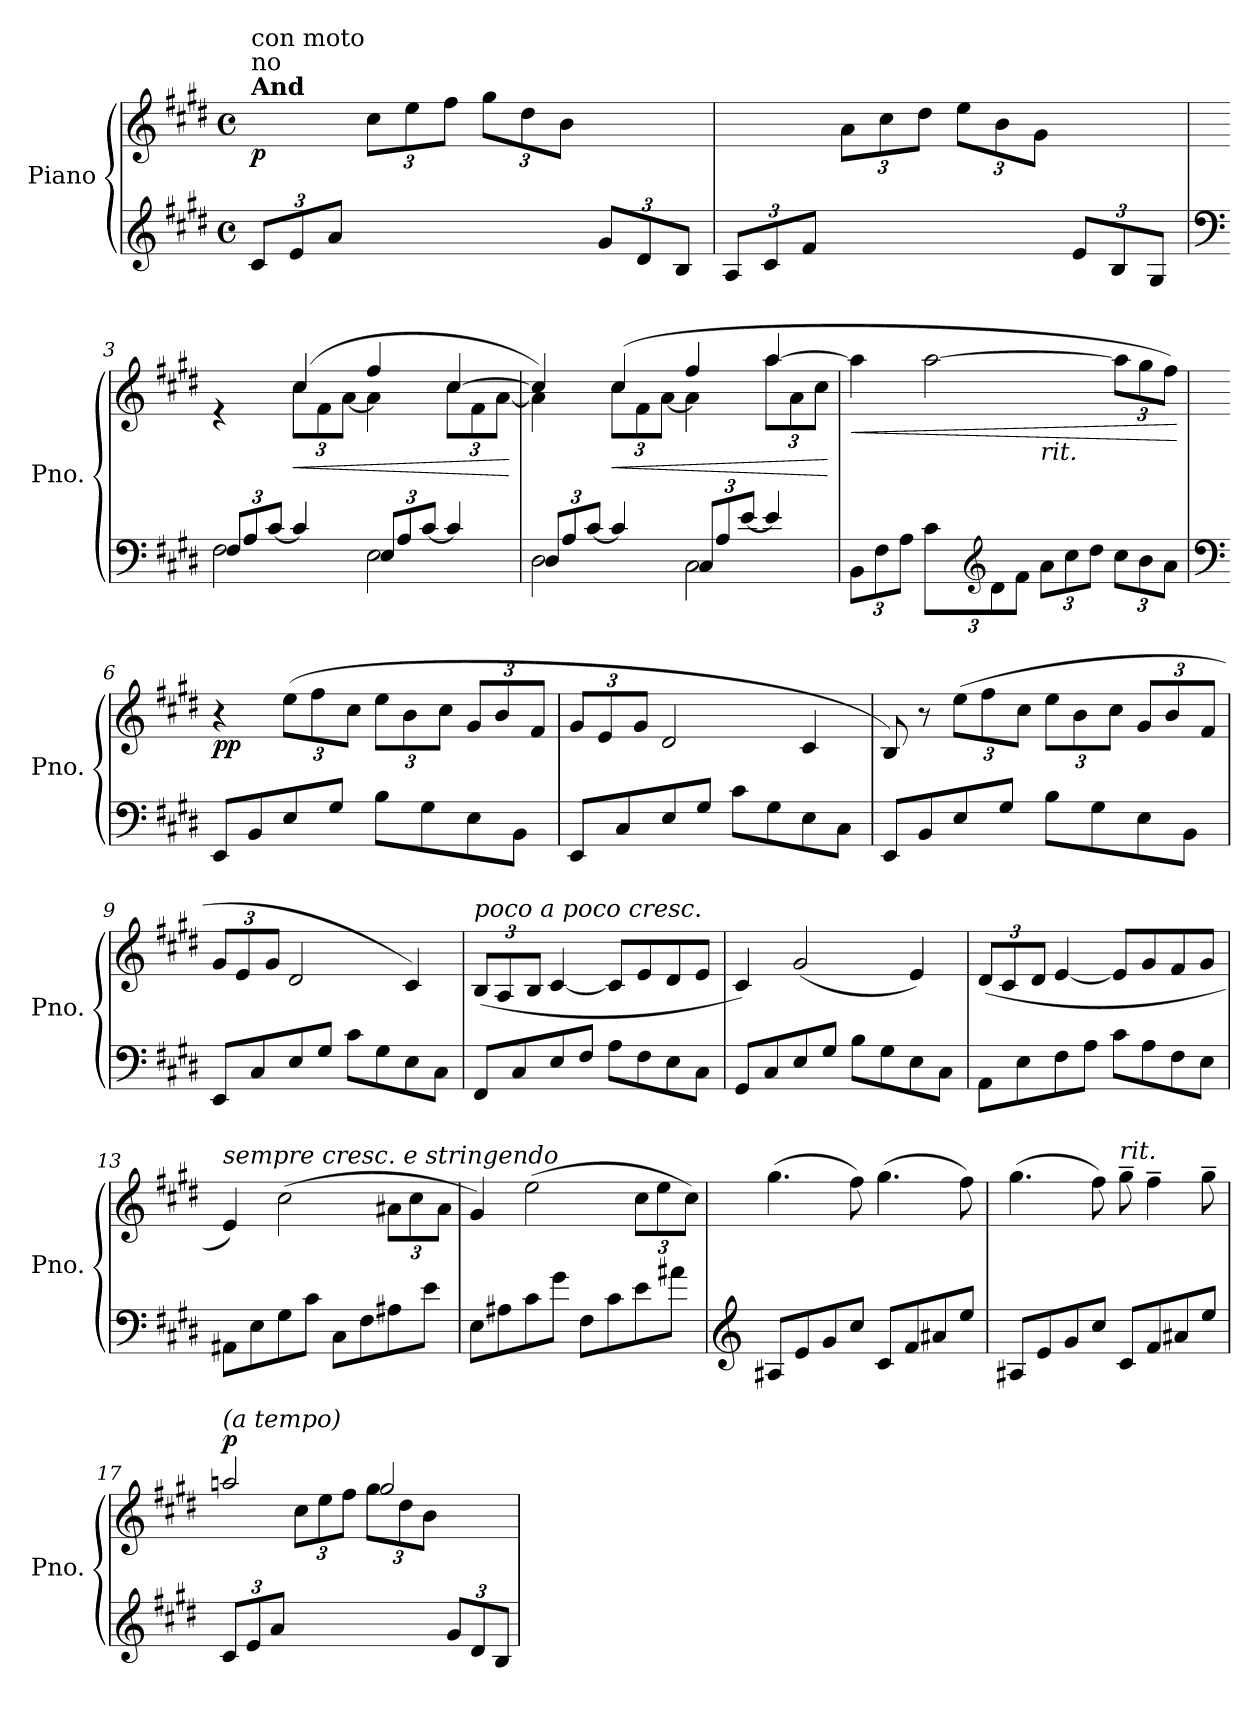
**kern	**kern	**dynam
*part1	*part1	*part1
*staff2	*staff1	*staff1/2
*I"Piano	*	*
*I'Pno.	*	*
*clefG2	*clefG2	*
*k[f#c#g#d#]	*k[f#c#g#d#]	*
*M4/4	*M4/4	*
*met(c)	*met(c)	*
*MM116	*MM116	*
*Xbrackettup	*	*
=1	=1	=1
*^	*	*
!	!	!LO:TX:a:B:t=And	!
!	!	!LO:TX:a:t=no	!
!	!	!LO:TX:a:t=con moto	!
!	!	!	!LO:DY:b
12c#/L	1ryy	4ryy	p
12e/	.	.	.
12a/J	.	.	.
*	*	*Xbrackettup	*
2ryy	.	12cc#\L	.
.	.	12ee\	.
.	.	12ff#\J	.
.	.	12gg#\L	.
.	.	12dd#\	.
.	.	12b\J	.
12g#/L	.	4ryy	.
12d#/	.	.	.
12B/J	.	.	.
=2	=2	=2	=2
12A/L	1ryy	4ryy	.
12c#/	.	.	.
12f#/J	.	.	.
2ryy	.	12a\L	.
.	.	12cc#\	.
.	.	12dd#\J	.
.	.	12ee\L	.
.	.	12b\	.
.	.	12g#\J	.
12e/L	.	4ryy	.
12B/	.	.	.
12G#/J	.	.	.
=3	=3	=3	=3
*clefF4	*	*	*
*	*	*^	*
2F#\	12F#/L	4re	4ryy	.
.	12A/	.	.	.
.	[12c#/J	.	.	.
!	!	!	!	!LO:HP:b
.	4c#/]	(>4cc#/	12cc#\L	<
.	.	.	12f#\	.
.	.	.	[12a\J	.
2E\	12E/L	4ff#/	4a\]	.
.	12A/	.	.	.
.	[12c#/J	.	.	.
.	4c#/]	[4cc#/	12cc#\L	.
.	.	.	12f#\	.
.	.	.	[12a\J	.
*v	*v	*	*	*
*	*v	*v	*
.	.	[
!!LO:LB:g=z
=4	=4	=4
*^	*^	*
2D#\	12D#/L	4cc#/])	4a\]	.
.	12A/	.	.	.
.	[12c#/J	.	.	.
!	!	!	!	!LO:HP:b
.	4c#/]	(>4cc#/	12cc#\L	<
.	.	.	12f#\	.
.	.	.	[12a\J	.
2C#\	12C#/L	4ff#/	4a\]	.
.	12A/	.	.	.
.	[12e/J	.	.	.
.	4e/]	[4aa/	12aa\L	.
.	.	.	12a\	.
.	.	.	12cc#\J	.
*v	*v	*	*	*
*	*v	*v	*
.	.	[
=5	=5	=5
!	!	!LO:HP:b
*	*^	*
12BB\L	4aa\]	2ryy	<
12F#\	.	.	.
12A\J	.	.	.
12c#\L	[2aa\	.	.
*clefG2	*	*	*
12d#\	.	.	.
12f#\J	.	.	.
!	!	!LO:TX:b:i:t=rit.	!
12a\L	.	2ryy	.
12cc#\	.	.	.
12dd#\J	.	.	.
12cc#\L	12aa\L]	.	.
12b\	12gg#\	.	.
12a\J	12ff#\J)	.	.
.	.	.	[
*	*v	*v	*
=6	=6	=6
*clefF4	*	*
*	*^	*
!	!LO:TX:a:B:t=A tempo	!	!
!	!	!	!LO:DY:b
*	*v	*v	*
8EE/L	4r	pp
8BB/	.	.
8E/	(>12ee\L	.
.	12ff#\	.
8G#/J	.	.
.	12cc#\J	.
8B\L	12ee\L	.
.	12b\	.
8G#\	.	.
.	12cc#\J	.
8E\	12g#/L	.
.	12b/	.
8BB\J	.	.
.	12f#/J	.
=7	=7	=7
8EE/L	12g#/L	.
.	12e/	.
8C#/	.	.
.	12g#/J	.
8E/	2d#/	.
8G#/J	.	.
8c#\L	.	.
8G#\	.	.
8E\	4c#/	.
8C#\J	.	.
!!LO:LB:g=z
=8	=8	=8
8EE/L	8B/)	.
8BB/	8r	.
8E/	(>12ee\L	.
.	12ff#\	.
8G#/J	.	.
.	12cc#\J	.
8B\L	12ee\L	.
.	12b\	.
8G#\	.	.
.	12cc#\J	.
8E\	12g#/L	.
.	12b/	.
8BB\J	.	.
.	12f#/J	.
=9	=9	=9
8EE/L	12g#/L	.
.	12e/	.
8C#/	.	.
.	12g#/J	.
8E/	2d#/	.
8G#/J	.	.
8c#\L	.	.
8G#\	.	.
8E\	4c#/)	.
8C#\J	.	.
=10	=10	=10
!	!LO:TX:i:t=poco a poco cresc.	!
8FF#/L	(<12B/L	.
.	12A/	.
8C#/	.	.
.	12B/J	.
8E/	[4c#/	.
8F#/J	.	.
8A\L	8c#/L]	.
8F#\	8e/	.
8E\	8d#/	.
8C#\J	8e/J	.
=11	=11	=11
8GG#/L	4c#/)	.
8C#/	.	.
8E/	(<2g#/	.
8G#/J	.	.
8B\L	.	.
8G#\	.	.
8E\	4e/)	.
8C#\J	.	.
!!LO:LB:g=z
=12	=12	=12
8AA\L	(<12d#/L	.
.	12c#/	.
8E\	.	.
.	12d#/J	.
8F#\	[4e/	.
8A\J	.	.
8c#\L	8e/L]	.
8A\	8g#/	.
8F#\	8f#/	.
8E\J	8g#/J	.
=13	=13	=13
!	!LO:TX:a:i:t=sempre cresc. e stringendo	!
8AA#X\L	4e/)	.
8E\	.	.
8G#\	(>2cc#\	.
8c#\J	.	.
8C#\L	.	.
8F#\	.	.
8A#X\	12a#X\L	.
.	12cc#\	.
8e\J	.	.
.	12a#\J	.
=14	=14	=14
8E\L	4g#/)	.
8A#X\	.	.
8c#\	(>2ee\	.
8g#\J	.	.
8F#\L	.	.
8c#\	.	.
8e\	12cc#\L	.
.	12ee\	.
8a#X\J	.	.
.	12cc#\J)	.
=15	=15	=15
*clefG2	*	*
8A#X/L	(>4.gg#\	.
8e/	.	.
8g#/	.	.
8cc#/J	8ff#\)	.
8c#/L	(>4.gg#\	.
8f#/	.	.
8a#X/	.	.
8ee/J	8ff#\)	.
!!LO:PB:g=z
=16	=16	=16
8A#X/L	(>4.gg#\	.
8e/	.	.
8g#/	.	.
8cc#/J	8ff#\)	.
!	!LO:TX:a:i:t=rit.	!
8c#/L	8gg#~\	.
8f#/	4ff#~\	.
8a#X/	.	.
8ee/J	8gg#~\	.
=17	=17	=17
*^	*^	*
!	!	!LO:TX:a:i:t=(a tempo)	!	!
!	!	!	!	!LO:DY:a
12c#/L	1ryy	4ryy	2aan/	p
12e/	.	.	.	.
12a/J	.	.	.	.
2ryy	.	12cc#\L	.	.
.	.	12ee\	.	.
.	.	12ff#\J	.	.
.	.	12gg#\L	2gg#/	.
.	.	12dd#\	.	.
.	.	12b\J	.	.
12g#/L	.	4ryy	.	.
12d#/	.	.	.	.
12B/J	.	.	.	.
*v	*v	*	*	*
*	*v	*v	*
=	=	=
*-	*-	*-
